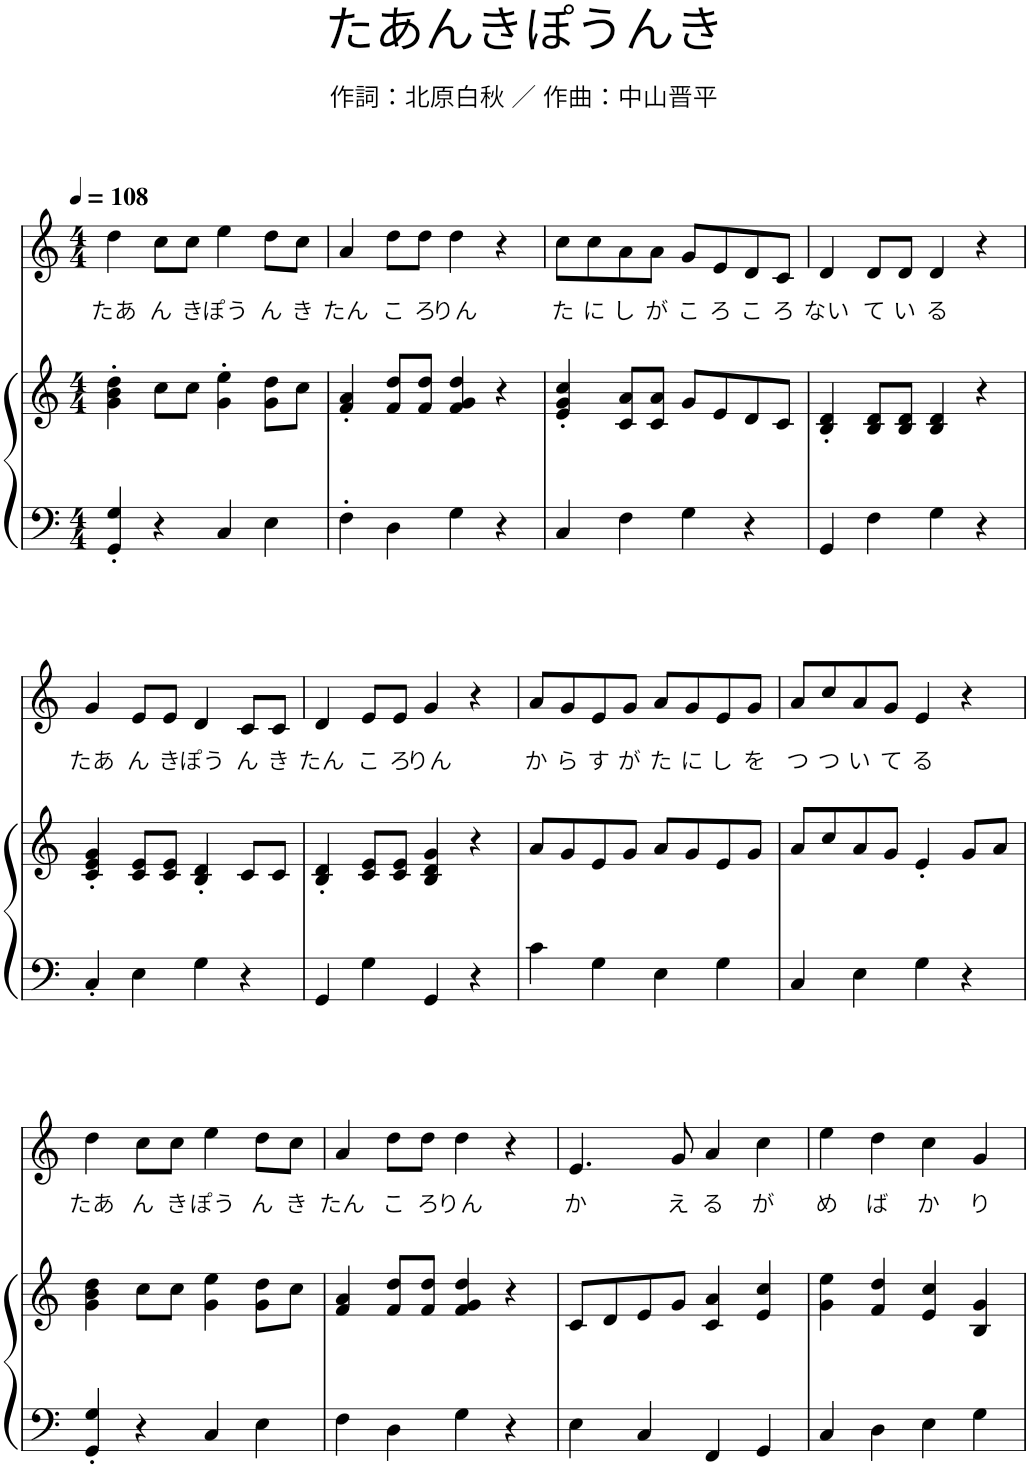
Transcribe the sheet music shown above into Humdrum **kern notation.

**kern	**kern	**kern	**text
*part2	*part2	*part1	*part1
*staff3	*staff2	*staff1	*staff1
*I"ピアノ	*	*I"Piano	*
*clefF4	*clefG2	*clefG2	*
*k[]	*k[]	*k[]	*
*M4/4	*M4/4	*M4/4	*
*MM108	*MM108	*MM108	*
=1	=1	=1	=1
!	!	!	!LO:LY:b
4GG/' 4G/'	4g\' 4b\' 4dd\'	4dd\	たあ
!	!	!	!LO:LY:b
4r	8cc\L	8cc\L	ん
!	!	!	!LO:LY:b
.	8cc\J	8cc\J	き
!	!	!	!LO:LY:b
4C/	4g\' 4ee\'	4ee\	ぽう
!	!	!	!LO:LY:b
4E\	8g\ 8dd\L	8dd\L	ん
!	!	!	!LO:LY:b
.	8cc\J	8cc\J	き
=2	=2	=2	=2
!	!	!	!LO:LY:b
4F'\	4f/' 4a/'	4a/	たん
!	!	!	!LO:LY:b
4D\	8f/ 8dd/L	8dd\L	こ
!	!	!	!LO:LY:b
.	8f/ 8dd/J	8dd\J	ろ
!	!	!	!LO:LY:b
4G\	4f/ 4g/ 4dd/	4dd\	りん
4r	4r	4r	.
=3	=3	=3	=3
!	!	!	!LO:LY:b
4C/	4e/' 4g/' 4cc/'	8cc\L	た
!	!	!	!LO:LY:b
.	.	8cc\	に
!	!	!	!LO:LY:b
4F\	8c/ 8a/L	8a\	し
!	!	!	!LO:LY:b
.	8c/ 8a/J	8a\J	が
!	!	!	!LO:LY:b
4G\	8g/L	8g/L	こ
!	!	!	!LO:LY:b
.	8e/	8e/	ろ
!	!	!	!LO:LY:b
4r	8d/	8d/	こ
!	!	!	!LO:LY:b
.	8c/J	8c/J	ろ
=4	=4	=4	=4
!	!	!	!LO:LY:b
4GG/	4B/' 4d/'	4d/	ない
!	!	!	!LO:LY:b
4F\	8B/ 8d/L	8d/L	て
!	!	!	!LO:LY:b
.	8B/ 8d/J	8d/J	い
!	!	!	!LO:LY:b
4G\	4B/ 4d/	4d/	る
4r	4r	4r	.
!!LO:LB:g=z
=5	=5	=5	=5
!	!	!	!LO:LY:b
4C'/	4c/' 4e/' 4g/'	4g/	たあ
!	!	!	!LO:LY:b
4E\	8c/ 8e/L	8e/L	ん
!	!	!	!LO:LY:b
.	8c/ 8e/J	8e/J	き
!	!	!	!LO:LY:b
4G\	4B/' 4d/'	4d/	ぽう
!	!	!	!LO:LY:b
4r	8c/L	8c/L	ん
!	!	!	!LO:LY:b
.	8c/J	8c/J	き
=6	=6	=6	=6
!	!	!	!LO:LY:b
4GG/	4B/' 4d/'	4d/	たん
!	!	!	!LO:LY:b
4G\	8c/ 8e/L	8e/L	こ
!	!	!	!LO:LY:b
.	8c/ 8e/J	8e/J	ろ
!	!	!	!LO:LY:b
4GG/	4B/ 4d/ 4g/	4g/	りん
4r	4r	4r	.
=7	=7	=7	=7
!	!	!	!LO:LY:b
4c\	8a/L	8a/L	か
!	!	!	!LO:LY:b
.	8g/	8g/	ら
!	!	!	!LO:LY:b
4G\	8e/	8e/	す
!	!	!	!LO:LY:b
.	8g/J	8g/J	が
!	!	!	!LO:LY:b
4E\	8a/L	8a/L	た
!	!	!	!LO:LY:b
.	8g/	8g/	に
!	!	!	!LO:LY:b
4G\	8e/	8e/	し
!	!	!	!LO:LY:b
.	8g/J	8g/J	を
=8	=8	=8	=8
!	!	!	!LO:LY:b
4C/	8a/L	8a/L	つ
!	!	!	!LO:LY:b
.	8cc/	8cc/	つ
!	!	!	!LO:LY:b
4E\	8a/	8a/	い
!	!	!	!LO:LY:b
.	8g/J	8g/J	て
!	!	!	!LO:LY:b
4G\	4e'/	4e/	る
4r	8g/L	4r	.
.	8a/J	.	.
!!LO:LB:g=z
=9	=9	=9	=9
!	!	!	!LO:LY:b
4GG/' 4G/'	4g\ 4b\ 4dd\	4dd\	たあ
!	!	!	!LO:LY:b
4r	8cc\L	8cc\L	ん
!	!	!	!LO:LY:b
.	8cc\J	8cc\J	き
!	!	!	!LO:LY:b
4C/	4g\ 4ee\	4ee\	ぽう
!	!	!	!LO:LY:b
4E\	8g\ 8dd\L	8dd\L	ん
!	!	!	!LO:LY:b
.	8cc\J	8cc\J	き
=10	=10	=10	=10
!	!	!	!LO:LY:b
4F\	4f/ 4a/	4a/	たん
!	!	!	!LO:LY:b
4D\	8f/ 8dd/L	8dd\L	こ
!	!	!	!LO:LY:b
.	8f/ 8dd/J	8dd\J	ろ
!	!	!	!LO:LY:b
4G\	4f/ 4g/ 4dd/	4dd\	りん
4r	4r	4r	.
=11	=11	=11	=11
!	!	!	!LO:LY:b
4E\	8c/L	4.e/	か
.	8d/	.	.
4C/	8e/	.	.
!	!	!	!LO:LY:b
.	8g/J	8g/	え
!	!	!	!LO:LY:b
4FF/	4c/ 4a/	4a/	る
!	!	!	!LO:LY:b
4GG/	4e/ 4cc/	4cc\	が
=12	=12	=12	=12
!	!	!	!LO:LY:b
4C/	4g\ 4ee\	4ee\	め
!	!	!	!LO:LY:b
4D\	4f/ 4dd/	4dd\	ば
!	!	!	!LO:LY:b
4E\	4e/ 4cc/	4cc\	か
!	!	!	!LO:LY:b
4G\	4B/ 4g/	4g/	り
=	=	=	=
*-	*-	*-	*-
